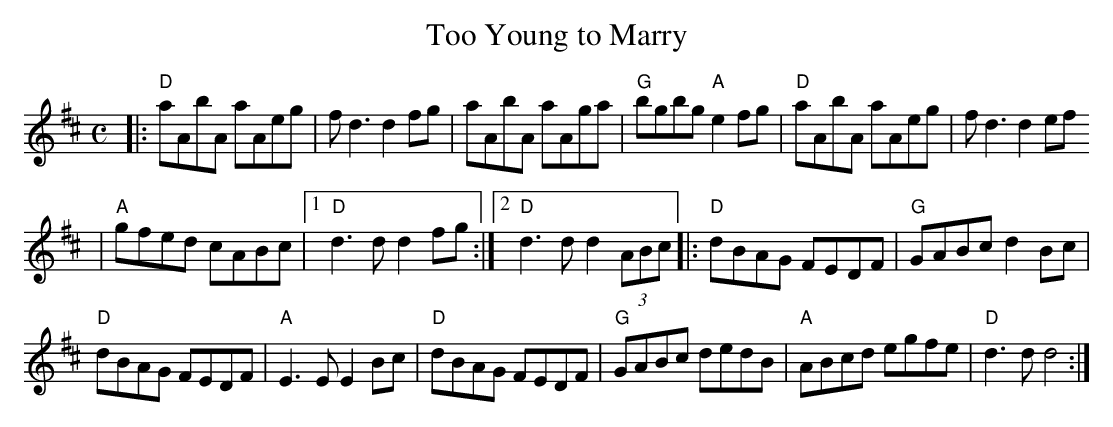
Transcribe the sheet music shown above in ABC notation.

X:1
T:Too Young to Marry
M:C
L:1/8
K:D
|: "D"aAbA aAeg | fd3d2fg | aAbA aAga | "G"bgbg "A"e2fg | "D"aAbA aAeg | fd3d2ef
| "A"gfed cABc |1 "D"d3dd2fg :|2 "D"d3dd2(3ABc |: "D"dBAG FEDF | "G"GABcd2Bc |
"D"dBAG FEDF | "A"E3EE2Bc | "D"dBAG FEDF | "G"GABc dedB | "A"ABcd egfe | "D"d3dd4 :|
